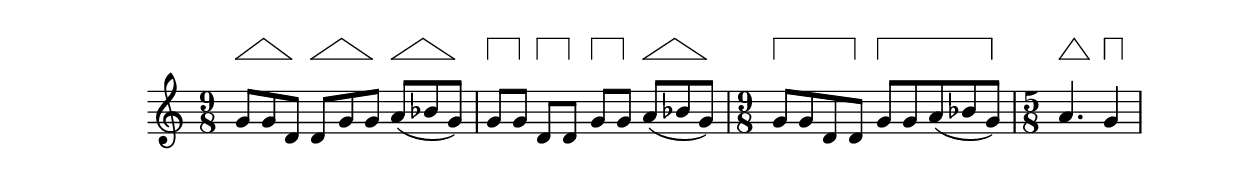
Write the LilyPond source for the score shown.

%% DO NOT EDIT this file manually; it is automatically
%% generated from LSR http://lsr.di.unimi.it
%% Make any changes in LSR itself, or in Documentation/snippets/new/ ,
%% and then run scripts/auxiliar/makelsr.py
%%
%% This file is in the public domain.
\version "2.18.0"

\header {
  lsrtags = "rhythms"

  texidoc = "
Beat grouping within a measure is controlled by the context property
@code{beatStructure}.  Values of @code{beatStructure} are established
for many time signatures in @@file@{scm/time-signature-settings.scm@}.
Values of @code{beatStructure} can be changed or set with @code{\\set}.
Alternatively, @code{\\time} can be used to both set the time signature
and establish the beat structure. For this, you specify the internal
grouping of beats in a measure as a list of numbers (in Scheme syntax)
before the time signature.

@code{\\time} applies to the @code{Timing} context, so it will not
reset values of @code{beatStructure} or @code{baseMoment} that are set
in other lower-level contexts, such as @code{Voice}.

If the @code{Measure_grouping_engraver} is included in one of the
display contexts, measure grouping signs will be created.  Such signs
ease reading rhythmically complex modern music. In the example, the 9/8
measure is grouped in two different patterns using the two different
methods, while the 5/8 measure is grouped according to the default
setting in @@file@{scm/time-signature-settings.scm@}:

"
  doctitle = "Conducting signs measure grouping signs"
} % begin verbatim

\score {
  \new Voice \relative c'' {
    \time 9/8
    g8 g d d g g a( bes g) |
    \set Timing.beatStructure = #'(2 2 2 3)
    g8 g d d g g a( bes g) |
    \time #'(4 5) 9/8
    g8 g d d g g a( bes g) |
    \time 5/8
    a4. g4 |
  }
  \layout {
    \context {
      \Staff
      \consists "Measure_grouping_engraver"
    }
  }
}
